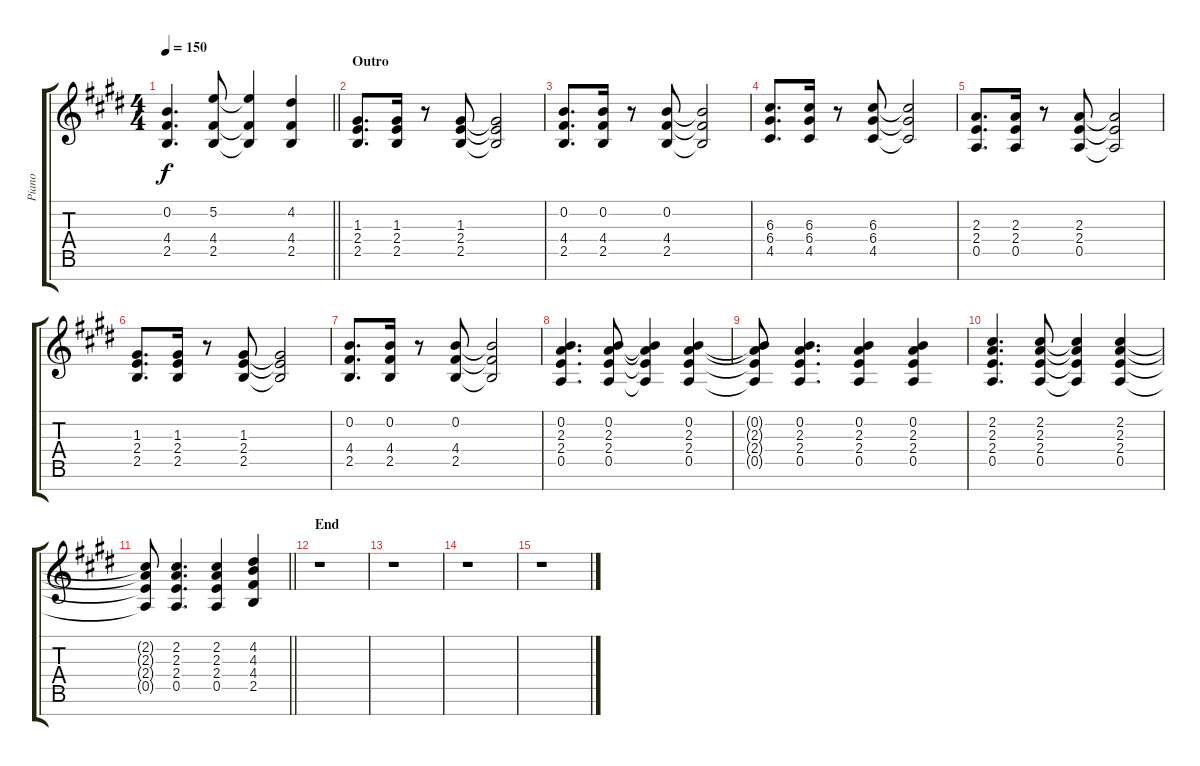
\track ("Piano" "Piano") {instrument acousticgrandpiano}
\staff {score tabs}
\tuning (E5 B4 G4 D4 A3 E3 B2) {hide}
\ts (4 4)
\tempo 150
\clef g2
\barLineRight lightlight
\ks e
(0.2 4.4 2.5).4{d dy f} (5.2 4.4 2.5).8 (5.2{t} 4.4{t} 2.5{t}).4 (4.2 4.4 2.5).4 |
\section ("" "Outro")
(1.3 2.4 2.5).8{d} (1.3 2.4 2.5).16 r.8 (1.3 2.4 2.5).8 (1.3{t} 2.4{t} 2.5{t}).2 |
(0.2 4.4 2.5).8{d} (0.2 4.4 2.5).16 r.8 (0.2 4.4 2.5).8 (0.2{t} 4.4{t} 2.5{t}).2 |
(6.3 6.4 4.5).8{d} (6.3 6.4 4.5).16 r.8 (6.3 6.4 4.5).8 (6.3{t} 6.4{t} 4.5{t}).2 |
(2.3 2.4 0.5).8{d} (2.3 2.4 0.5).16 r.8 (2.3 2.4 0.5).8 (2.3{t} 2.4{t} 0.5{t}).2 |
(1.3 2.4 2.5).8{d} (1.3 2.4 2.5).16 r.8 (1.3 2.4 2.5).8 (1.3{t} 2.4{t} 2.5{t}).2 |
(0.2 4.4 2.5).8{d} (0.2 4.4 2.5).16 r.8 (0.2 4.4 2.5).8 (0.2{t} 4.4{t} 2.5{t}).2 |
(0.2 2.3 2.4 0.5).4{d} (0.2 2.3 2.4 0.5).8 (0.2{t} 2.3{t} 2.4{t} 0.5{t}).4 (0.2 2.3 2.4 0.5).4 |
(0.2{t} 2.3{t} 2.4{t} 0.5{t}).8 (0.2 2.3 2.4 0.5).4{d} (0.2 2.3 2.4 0.5).4 (0.2 2.3 2.4 0.5).4 |
(2.2 2.3 2.4 0.5).4{d} (2.2 2.3 2.4 0.5).8 (2.2{t} 2.3{t} 2.4{t} 0.5{t}).4 (2.2 2.3 2.4 0.5).4 |
\barLineRight lightlight
(2.2{t} 2.3{t} 2.4{t} 0.5{t}).8 (2.2 2.3 2.4 0.5).4{d} (2.2 2.3 2.4 0.5).4 (4.2 4.3 4.4 2.5).4 |
\section ("" "End")
r.1 |
r.1 |
r.1 |
r.1
